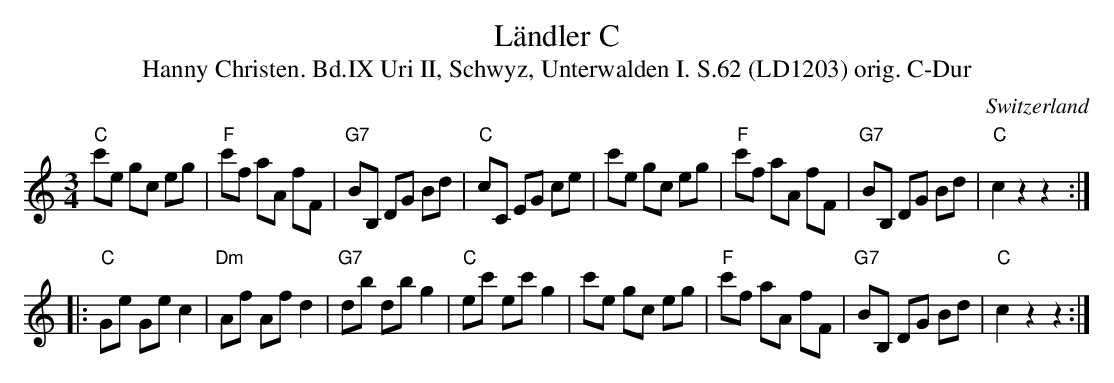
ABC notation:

X:1
T: L\"andler C
T:Hanny Christen. Bd.IX Uri II, Schwyz, Unterwalden I. S.62 (LD1203) orig. C-Dur
M:3/4
L:1/8
O:Switzerland
K:C major
"C"c'e gc eg | "F"c'f aA fF | "G7"BB, DG Bd | "C"cC EG ce | c'e gc eg | "F"c'f aA fF | "G7"BB, DG Bd | "C"c2z2z2 :|
|: "C"Ge Ge c2 | "Dm"Af Af d2 | "G7"db db g2 | "C"ec' ec' g2 | c'e gc eg | "F"c'f aA fF | "G7"BB, DG Bd | "C"c2z2z2 :|
